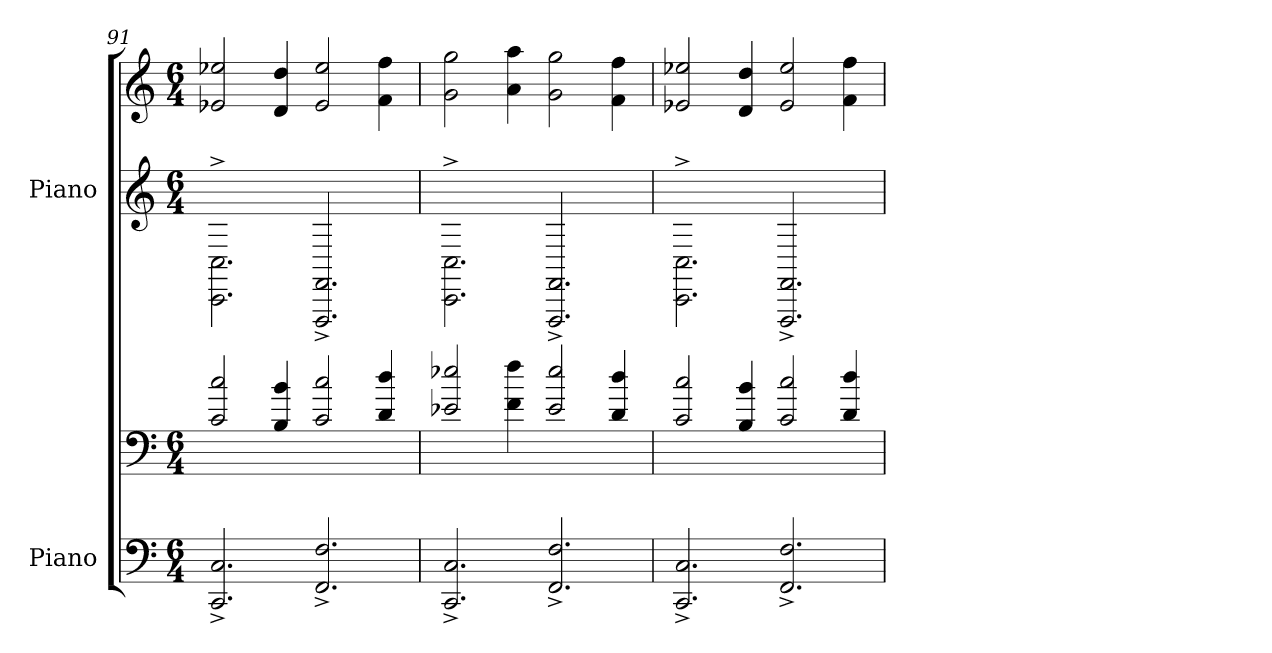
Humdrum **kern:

**kern	**kern	**kern	**kern
*part2	*part2	*part1	*part1
*staff4	*staff3	*staff2	*staff1
*I"Piano	*	*I"Piano	*
*I'Pno.	*	*I'Pno.	*
*clefF4	*clefF4	*clefG2	*clefG2
*k[]	*k[]	*k[]	*k[]
*M6/4	*M6/4	*M6/4	*M6/4
=91	=91	=91	=91
2.CC/^ 2.C/^	2c/ 2cc/	2.CC\^ 2.C\^	2e-X/ 2ee-X/
.	4B/ 4b/	.	4d/ 4dd/
2.FF/^ 2.F/^	2c/ 2cc/	2.FFF/^ 2.FF/^	2e-/ 2ee-/
.	4d/ 4dd/	.	4f\ 4ff\
=92	=92	=92	=92
2.CC/^ 2.C/^	2e-X/ 2ee-X/	2.CC\^ 2.C\^	2g\ 2gg\
.	4f\ 4ff\	.	4a\ 4aa\
2.FF/^ 2.F/^	2e-/ 2ee-/	2.FFF/^ 2.FF/^	2g\ 2gg\
.	4d/ 4dd/	.	4f\ 4ff\
=93	=93	=93	=93
2.CC/^ 2.C/^	2c/ 2cc/	2.CC\^ 2.C\^	2e-X/ 2ee-X/
.	4B/ 4b/	.	4d/ 4dd/
2.FF/^ 2.F/^	2c/ 2cc/	2.FFF/^ 2.FF/^	2e-/ 2ee-/
.	4d/ 4dd/	.	4f\ 4ff\
=	=	=	=
*-	*-	*-	*-
